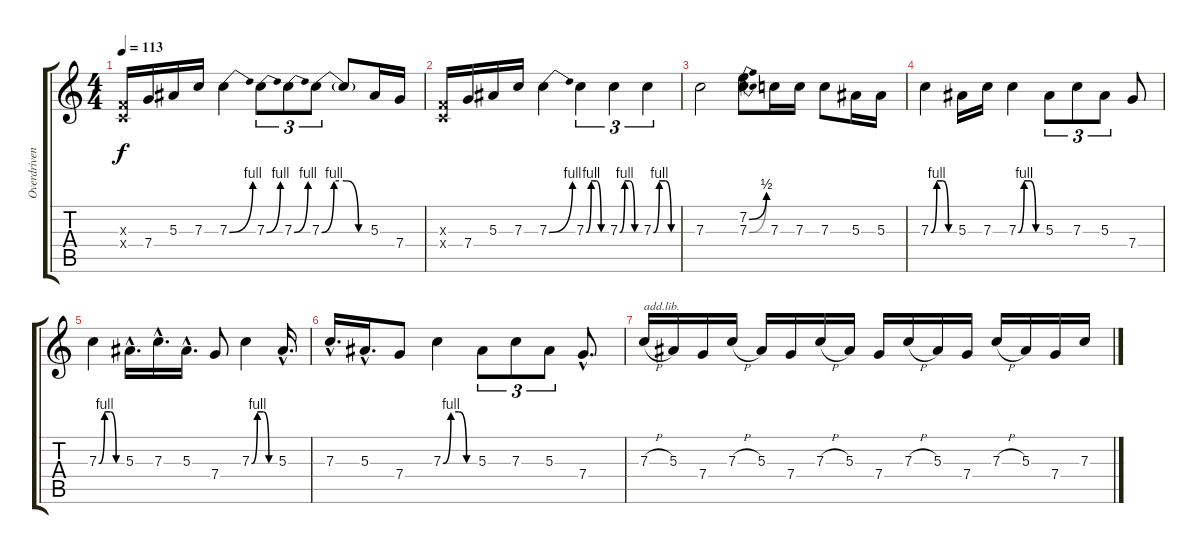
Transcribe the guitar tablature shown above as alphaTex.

\track ("Overdriven Guitar" "Overdriven") {instrument overdrivenguitar}
\staff {score tabs}
\tuning (D4 A3 F3 C3 G2 D2) {hide}
\ts (4 4)
\tempo 113
\clef g2
\ks c
(0.3{x} 0.4{x}).16{dy f} 7.4.16 5.3.16 7.3.16 7.3{be (bend 0 0 60 4)}.4 7.3{be (bend 0 0 60 4)}.8{tu (3 2)} 7.3{be (bend 0 0 60 4)}.8{tu (3 2)} 7.3{be (custom 0 0 15 4 30 4 45 0 60 0)}.8{tu (3 2)} 7.3{t}.8 5.3.16 7.4.16 |
(0.3{x} 0.4{x}).16 7.4.16 5.3.16 7.3.16 7.3{be (bend 0 0 60 4)}.4 7.3{be (custom 0 0 15 4 30 4 45 0 60 0)}.4{tu (3 2)} 7.3{be (custom 0 0 15 4 30 4 45 0 60 0)}.4{tu (3 2)} 7.3{be (custom 0 0 15 4 30 4 45 0 60 0)}.4{tu (3 2)} |
7.3.2 (7.2{be (bend 0 0 60 2)} 7.3{be (bend 0 0 60 2)}).8 7.3.16 7.3.16 7.3.8 5.3.16 5.3.16 |
7.3{be (custom 0 0 15 4 30 4 45 0 60 0)}.4 5.3.16 7.3.16 7.3{be (custom 0 0 15 4 30 4 45 0 60 0)}.4 5.3.8{tu (3 2)} 7.3.8{tu (3 2)} 5.3.8{tu (3 2)} 7.4.8 |
7.3{be (custom 0 0 15 4 30 4 45 0 60 0)}.4 5.3{hac}.16{d} 7.3{hac}.16{d} 5.3{hac}.16{d} 7.4.8 7.3{be (custom 0 0 15 4 30 4 45 0 60 0)}.4 5.3{hac}.16{d} |
7.3{hac}.16{d} 5.3{hac}.16{d} 7.4.8 7.3{be (custom 0 0 15 4 30 4 45 0 60 0)}.4 5.3.8{tu (3 2)} 7.3.8{tu (3 2)} 5.3.8{tu (3 2)} 7.4{hac}.8{d} |
7.3{h}.16{txt "add.lib."} 5.3.16 7.4.16 7.3{h}.16 5.3.16 7.4.16 7.3{h}.16 5.3.16 7.4.16 7.3{h}.16 5.3.16 7.4.16 7.3{h}.16 5.3.16 7.4.16 7.3.16
